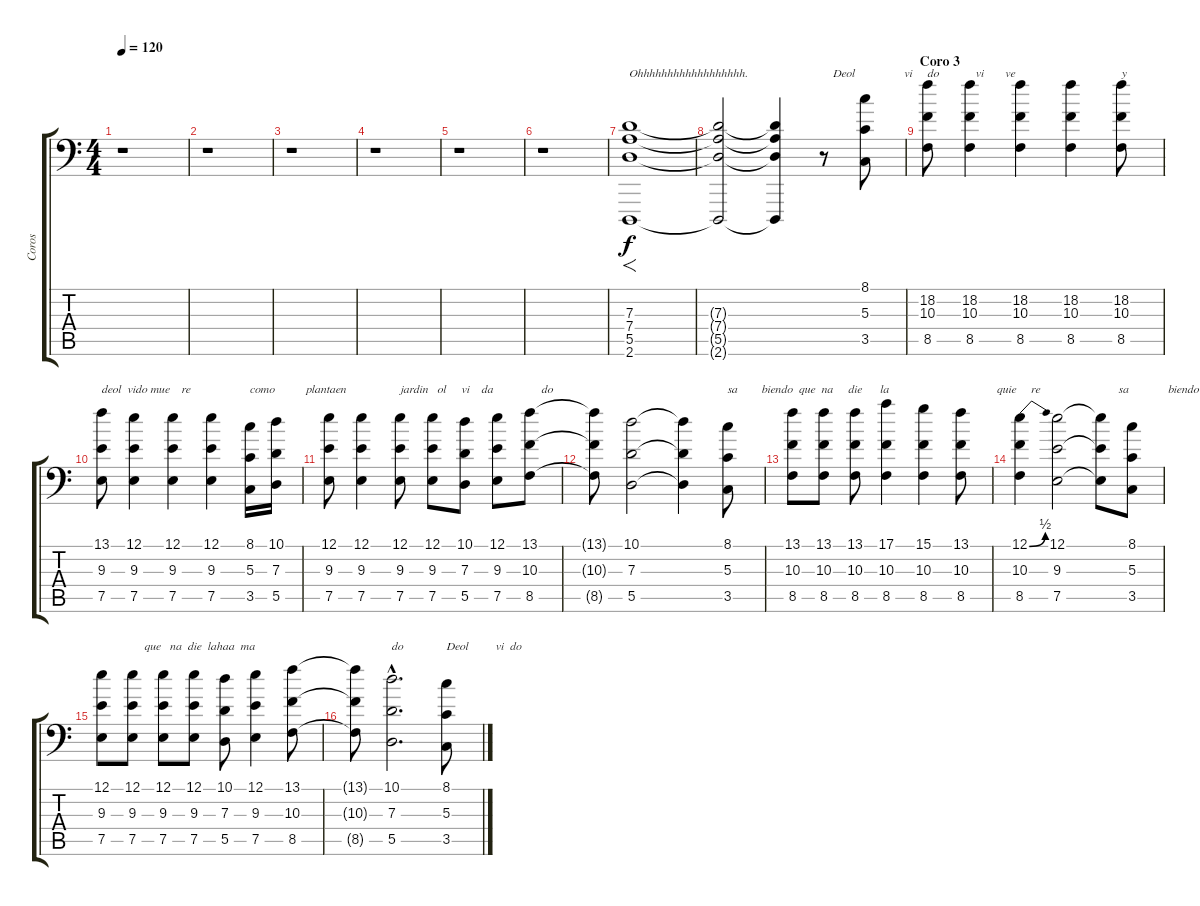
\track ("Coros" "Coros") {instrument choiraahs}
\staff {score tabs}
\tuning (E4 B3 G3 D3 A2 C1) {hide}
\ts (4 4)
\tempo 120
\clef f4
\ks c
r.1{dy f} |
r.1 |
r.1 |
r.1 |
r.1 |
r.1 |
(7.3 7.4 5.5 2.6).1{f txt "Ohhhhhhhhhhhhhhhhhh."} |
(7.3{t} 7.4{t} 5.5{t} 2.6{t}).2 (7.3{t} 7.4{t} 5.5{t} 2.6{t}).4 r.8{txt "   Deol"} (8.1 5.3 3.5).8{txt "             vi     do"} |
\section ("" "Coro 3")
(18.2 10.3 8.5).8{txt "                vi       ve"} (18.2 10.3 8.5).4 (18.2 10.3 8.5).4 (18.2 10.3 8.5).4{txt "     "} (18.2 10.3 8.5).8{txt "y"} |
(13.1 9.3 7.5).8{txt "deol  vido mue    re"} (12.1 9.3 7.5).4 (12.1 9.3 7.5).4 (12.1 9.3 7.5).4 (8.1 5.3 3.5).16{txt "como"} (10.1 7.3 5.5).16{txt "          plantaen"} |
(12.1 9.3 7.5).8 (12.1 9.3 7.5).4 (12.1 9.3 7.5).8{txt "jardin   ol     vi    da                do"} (12.1 9.3 7.5).8 (10.1 7.3 5.5).8 (12.1 9.3 7.5).8 (13.1 10.3 8.5).8 |
(13.1{t} 10.3{t} 8.5{t}).8 (10.1 7.3 5.5).2 (10.1{t} 7.3{t} 5.5{t}).4 (8.1 5.3 3.5).8{txt "sa        biendo  que  na     die      la   "} |
(13.1 10.3 8.5).8 (13.1 10.3 8.5).8 (13.1 10.3 8.5).8 (17.1 10.3 8.5).4 (15.1 10.3 8.5).4 (13.1 10.3 8.5).8{txt "            quie     re"} |
(12.1{be (bend 0 0 60 2)} 10.3 8.5).4 (12.1 9.3 7.5).2 (12.1{t} 9.3{t} 7.5{t}).8{txt "      sa"} (8.1 5.3 3.5).8{txt "            biendo"} |
(12.1 9.3 7.5).8 (12.1 9.3 7.5).8{txt "    que   na  die  lahaa  ma"} (12.1 9.3 7.5).8 (12.1 9.3 7.5).8 (10.1 7.3 5.5).8 (12.1 9.3 7.5).4 (13.1 10.3 8.5).8 |
(13.1{t} 10.3{t} 8.5{t}).8 (10.1{hac} 7.3{hac} 5.5{hac}).2{d txt "do"} (8.1 5.3 3.5).8{txt "Deol         vi  do"}
